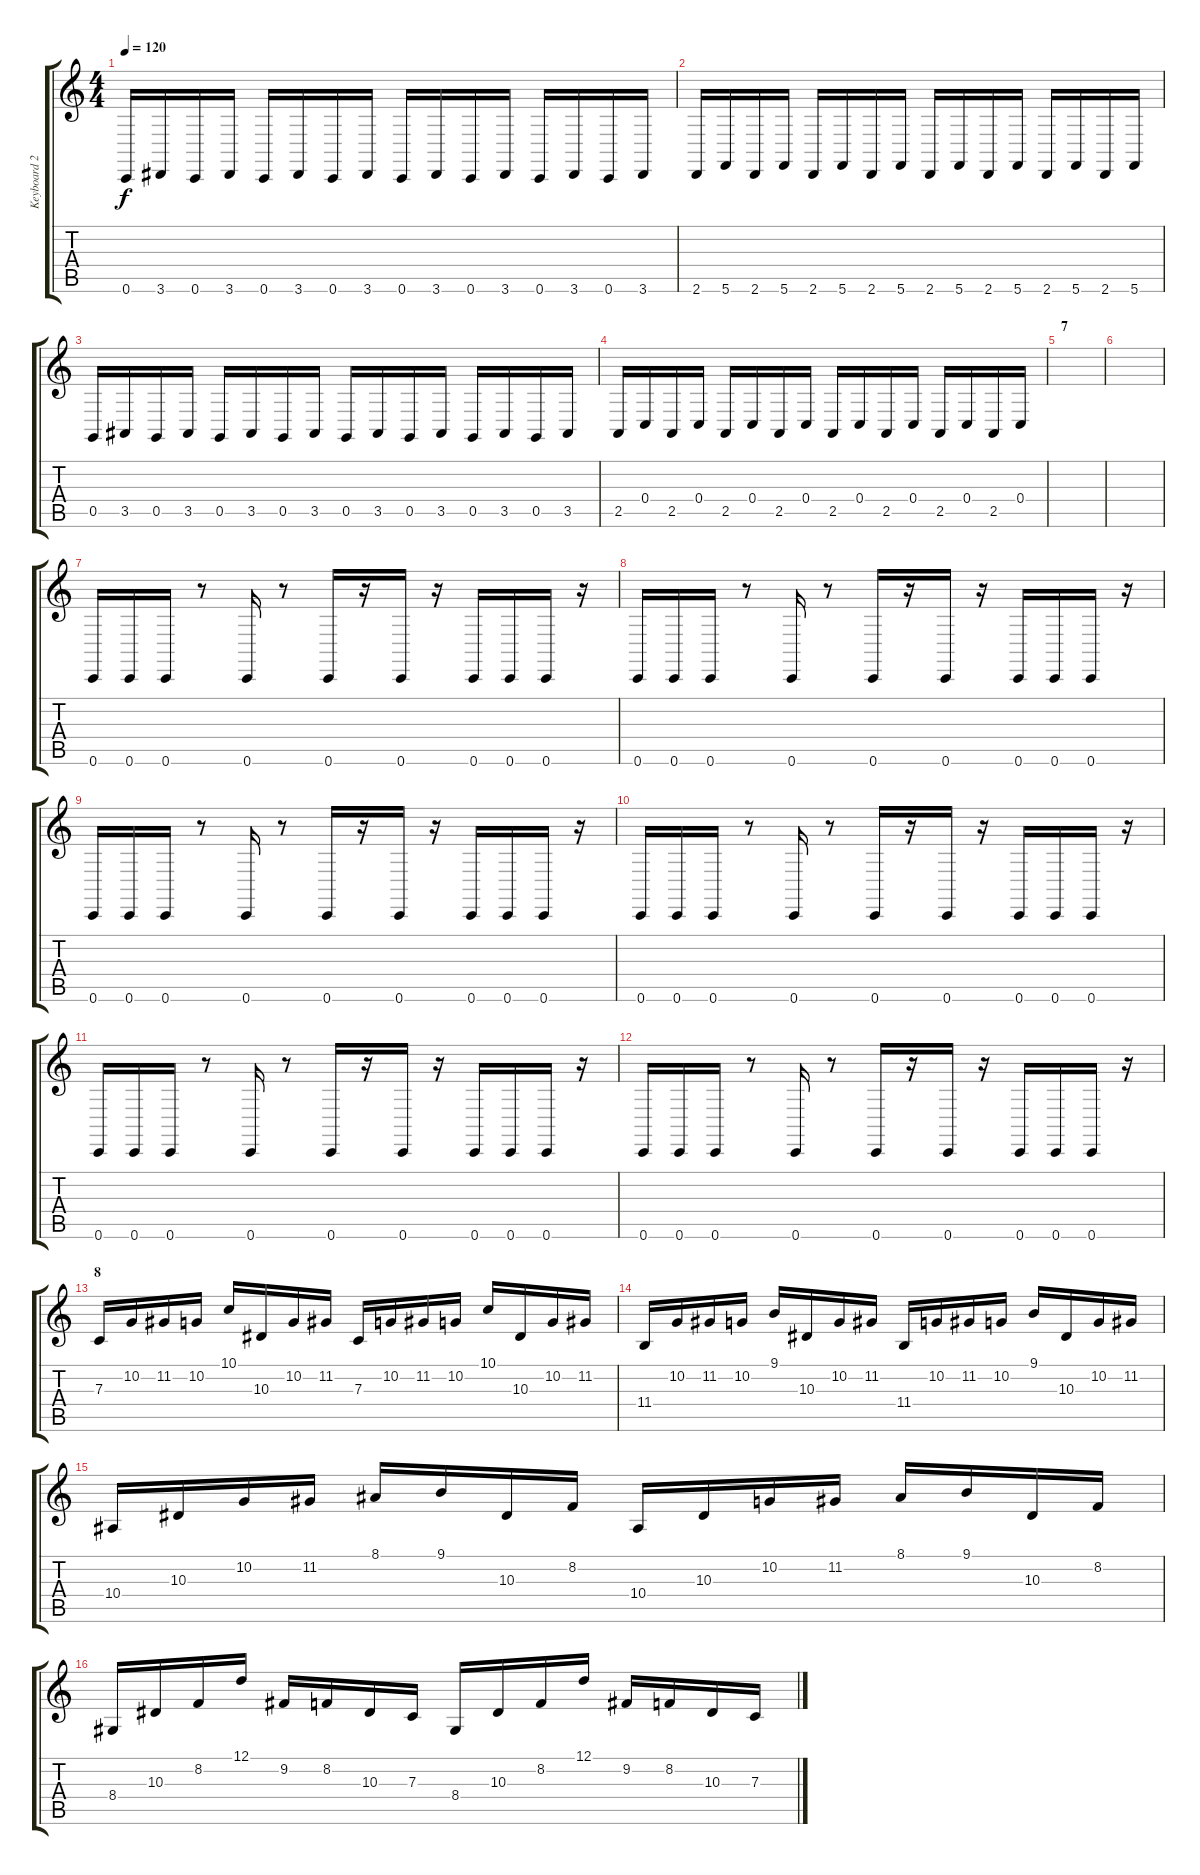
\track ("Keyboard 2" "Keyboard 2") {instrument pizzicatostrings}
\staff {score tabs}
\tuning (D4 A3 F3 C3 G2 C2) {hide}
\ts (4 4)
\tempo 120
\clef g2
\ks c
0.6.16{dy f} 3.6.16 0.6.16 3.6.16 0.6.16 3.6.16 0.6.16 3.6.16 0.6.16 3.6.16 0.6.16 3.6.16 0.6.16 3.6.16 0.6.16 3.6.16 |
2.6.16 5.6.16 2.6.16 5.6.16 2.6.16 5.6.16 2.6.16 5.6.16 2.6.16 5.6.16 2.6.16 5.6.16 2.6.16 5.6.16 2.6.16 5.6.16 |
0.5.16 3.5.16 0.5.16 3.5.16 0.5.16 3.5.16 0.5.16 3.5.16 0.5.16 3.5.16 0.5.16 3.5.16 0.5.16 3.5.16 0.5.16 3.5.16 |
2.5.16 0.4.16 2.5.16 0.4.16 2.5.16 0.4.16 2.5.16 0.4.16 2.5.16 0.4.16 2.5.16 0.4.16 2.5.16 0.4.16 2.5.16 0.4.16 |
\section ("" "7")
|
|
0.6.16 0.6.16 0.6.16 r.8 0.6.16 r.8 0.6.16 r.16 0.6.16 r.16 0.6.16 0.6.16 0.6.16 r.16 |
0.6.16 0.6.16 0.6.16 r.8 0.6.16 r.8 0.6.16 r.16 0.6.16 r.16 0.6.16 0.6.16 0.6.16 r.16 |
0.6.16 0.6.16 0.6.16 r.8 0.6.16 r.8 0.6.16 r.16 0.6.16 r.16 0.6.16 0.6.16 0.6.16 r.16 |
0.6.16 0.6.16 0.6.16 r.8 0.6.16 r.8 0.6.16 r.16 0.6.16 r.16 0.6.16 0.6.16 0.6.16 r.16 |
0.6.16 0.6.16 0.6.16 r.8 0.6.16 r.8 0.6.16 r.16 0.6.16 r.16 0.6.16 0.6.16 0.6.16 r.16 |
0.6.16 0.6.16 0.6.16 r.8 0.6.16 r.8 0.6.16 r.16 0.6.16 r.16 0.6.16 0.6.16 0.6.16 r.16 |
\section ("" "8")
7.3.16 10.2.16 11.2.16 10.2.16 10.1.16 10.3.16 10.2.16 11.2.16 7.3.16 10.2.16 11.2.16 10.2.16 10.1.16 10.3.16 10.2.16 11.2.16 |
11.4.16 10.2.16 11.2.16 10.2.16 9.1.16 10.3.16 10.2.16 11.2.16 11.4.16 10.2.16 11.2.16 10.2.16 9.1.16 10.3.16 10.2.16 11.2.16 |
10.4.16 10.3.16 10.2.16 11.2.16 8.1.16 9.1.16 10.3.16 8.2.16 10.4.16 10.3.16 10.2.16 11.2.16 8.1.16 9.1.16 10.3.16 8.2.16 |
8.4.16 10.3.16 8.2.16 12.1.16 9.2.16 8.2.16 10.3.16 7.3.16 8.4.16 10.3.16 8.2.16 12.1.16 9.2.16 8.2.16 10.3.16 7.3.16
